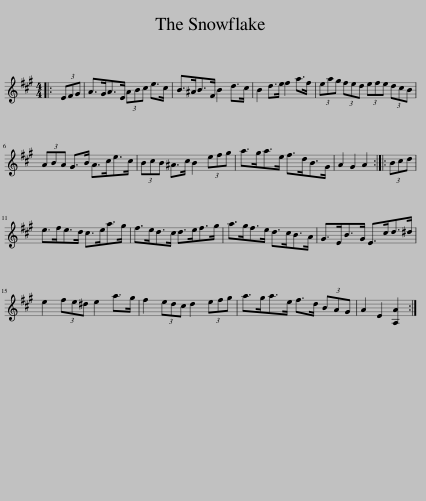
X:1
L:1/8
M:4/4
I:linebreak $
K:A
V:1 treble
V:1
|: (3EFG | A>GA>E (3ABc e>c | B>^AB>F B2 d>c | B2 d>e f2 a>f | (3eag (3fed (3efe (3dcB |$ %5
 (3ABA G>B A>ce>c | (3BcB ^A>c B2 (3efg | a>ga>e f>dB>G | A2 G2 A2 :: (3Bcd |$ %10
 e>fe>d c>ea>g | f>ed>c d>ef>g | a>gf>e d>cB>A | G>EB>G E>cd>^d |$ e2 (3fe^d e2 a>g | %15
 f2 (3edc d2 (3efg | a>ga>e f>d (3BAG | A2 E2 [A,A]2 :| %18
